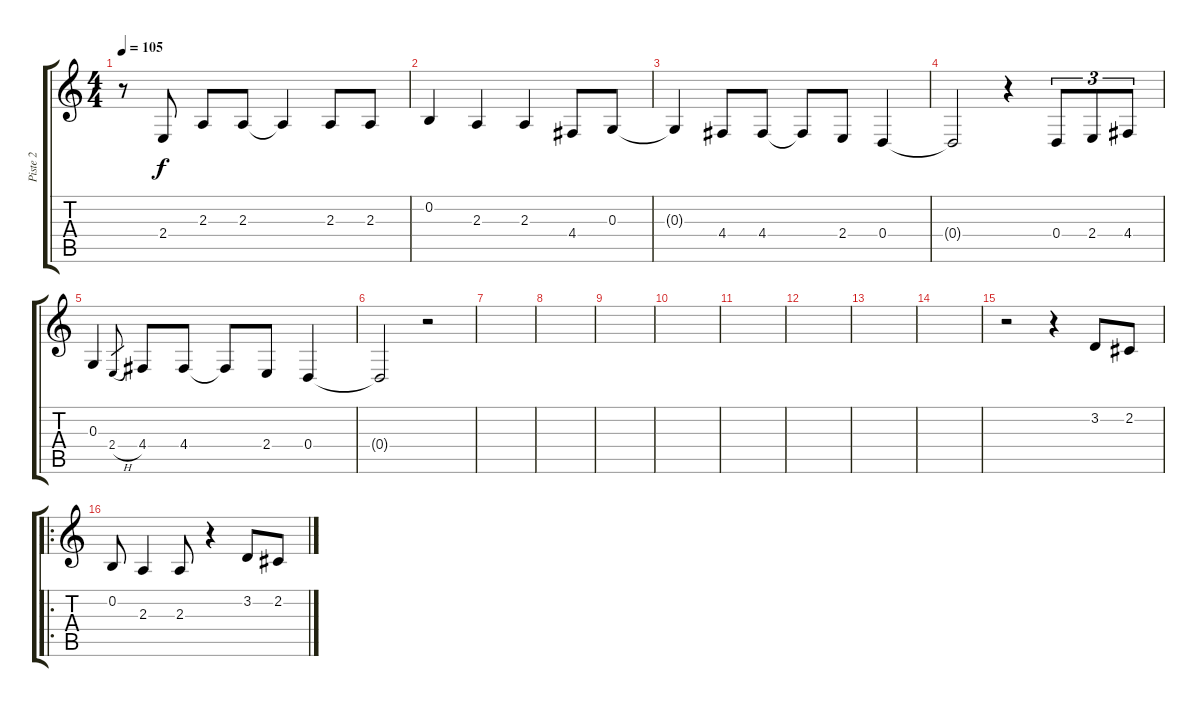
\track ("Piste 2" "Piste 2") {instrument oboe}
\staff {score tabs}
\tuning (E4 B3 G3 D3 A2 E2) {hide}
\ts (4 4)
\tempo 105
\clef g2
\ks c
r.8{dy f} 2.4.8 2.3.8 2.3.8 2.3{t}.4 2.3.8 2.3.8 |
0.2.4 2.3.4 2.3.4 4.4.8 0.3.8 |
0.3{t}.4 4.4.8 4.4.8 4.4{t}.8 2.4.8 0.4.4 |
0.4{t}.2 r.4 0.4.8{tu (3 2)} 2.4.8{tu (3 2)} 4.4.8{tu (3 2)} |
0.3.4 2.4{h}.8{gr} 4.4.8 4.4.8 4.4{t}.8 2.4.8 0.4.4 |
0.4{t}.2 r.2 |
|
|
|
|
|
|
|
|
r.2 r.4 3.2.8 2.2.8 |
\ro
0.2.8 2.3.4 2.3.8 r.4 3.2.8 2.2.8
